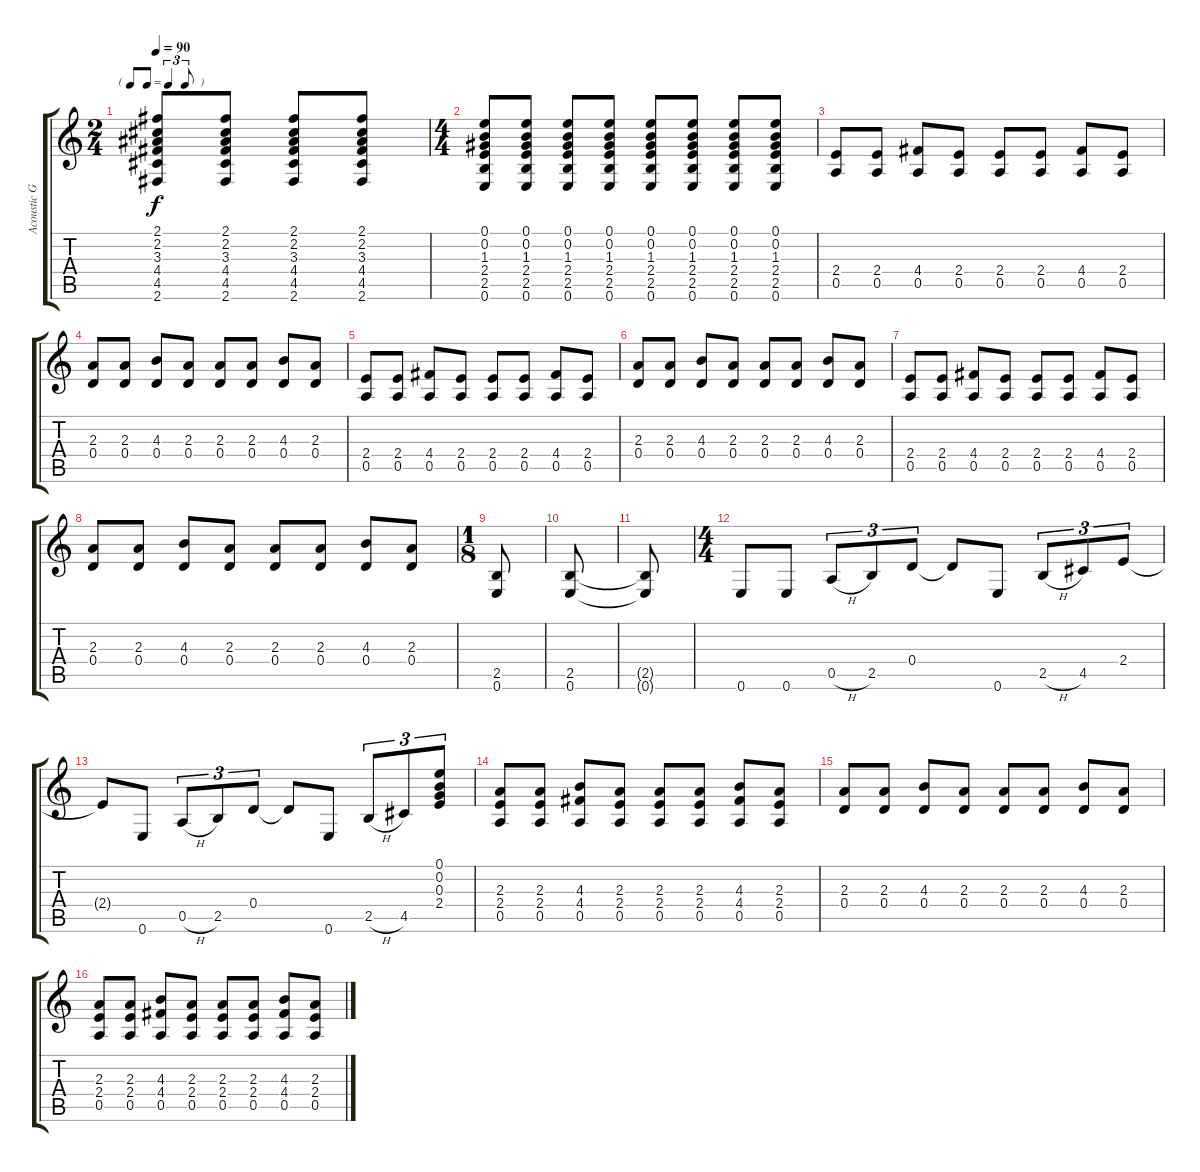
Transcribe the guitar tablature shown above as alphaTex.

\track ("Acoustic Guitar" "Acoustic G") {instrument acousticguitarsteel}
\staff {score tabs}
\tuning (E4 B3 G3 D3 A2 E2) {hide}
\ts (2 4)
\tf triplet8th
\tempo 90
\clef g2
\ks c
(2.1 2.2 3.3 4.4 4.5 2.6).8{dy f} (2.1 2.2 3.3 4.4 4.5 2.6).8 (2.1 2.2 3.3 4.4 4.5 2.6).8 (2.1 2.2 3.3 4.4 4.5 2.6).8 |
\ts (4 4)
(0.1 0.2 1.3 2.4 2.5 0.6).8 (0.1 0.2 1.3 2.4 2.5 0.6).8 (0.1 0.2 1.3 2.4 2.5 0.6).8 (0.1 0.2 1.3 2.4 2.5 0.6).8 (0.1 0.2 1.3 2.4 2.5 0.6).8 (0.1 0.2 1.3 2.4 2.5 0.6).8 (0.1 0.2 1.3 2.4 2.5 0.6).8 (0.1 0.2 1.3 2.4 2.5 0.6).8 |
(2.4 0.5).8 (2.4 0.5).8 (4.4 0.5).8 (2.4 0.5).8 (2.4 0.5).8 (2.4 0.5).8 (4.4 0.5).8 (2.4 0.5).8 |
(2.3 0.4).8 (2.3 0.4).8 (4.3 0.4).8 (2.3 0.4).8 (2.3 0.4).8 (2.3 0.4).8 (4.3 0.4).8 (2.3 0.4).8 |
(2.4 0.5).8 (2.4 0.5).8 (4.4 0.5).8 (2.4 0.5).8 (2.4 0.5).8 (2.4 0.5).8 (4.4 0.5).8 (2.4 0.5).8 |
(2.3 0.4).8 (2.3 0.4).8 (4.3 0.4).8 (2.3 0.4).8 (2.3 0.4).8 (2.3 0.4).8 (4.3 0.4).8 (2.3 0.4).8 |
(2.4 0.5).8 (2.4 0.5).8 (4.4 0.5).8 (2.4 0.5).8 (2.4 0.5).8 (2.4 0.5).8 (4.4 0.5).8 (2.4 0.5).8 |
(2.3 0.4).8 (2.3 0.4).8 (4.3 0.4).8 (2.3 0.4).8 (2.3 0.4).8 (2.3 0.4).8 (4.3 0.4).8 (2.3 0.4).8 |
\ts (1 8)
(2.5 0.6).8 |
(2.5 0.6).8 |
(2.5{t} 0.6{t}).8 |
\ts (4 4)
0.6.8 0.6.8 0.5{h}.8{tu (3 2)} 2.5.8{tu (3 2)} 0.4.8{tu (3 2)} 0.4{t}.8 0.6.8 2.5{h}.8{tu (3 2)} 4.5.8{tu (3 2)} 2.4.8{tu (3 2)} |
2.4{t}.8 0.6.8 0.5{h}.8{tu (3 2)} 2.5.8{tu (3 2)} 0.4.8{tu (3 2)} 0.4{t}.8 0.6.8 2.5{h}.8{tu (3 2)} 4.5.8{tu (3 2)} (0.1 0.2 0.3 2.4).8{tu (3 2)} |
(2.3 2.4 0.5).8 (2.3 2.4 0.5).8 (4.3 4.4 0.5).8 (2.3 2.4 0.5).8 (2.3 2.4 0.5).8 (2.3 2.4 0.5).8 (4.3 4.4 0.5).8 (2.3 2.4 0.5).8 |
(2.3 0.4).8 (2.3 0.4).8 (4.3 0.4).8 (2.3 0.4).8 (2.3 0.4).8 (2.3 0.4).8 (4.3 0.4).8 (2.3 0.4).8 |
(2.3 2.4 0.5).8 (2.3 2.4 0.5).8 (4.3 4.4 0.5).8 (2.3 2.4 0.5).8 (2.3 2.4 0.5).8 (2.3 2.4 0.5).8 (4.3 4.4 0.5).8 (2.3 2.4 0.5).8
